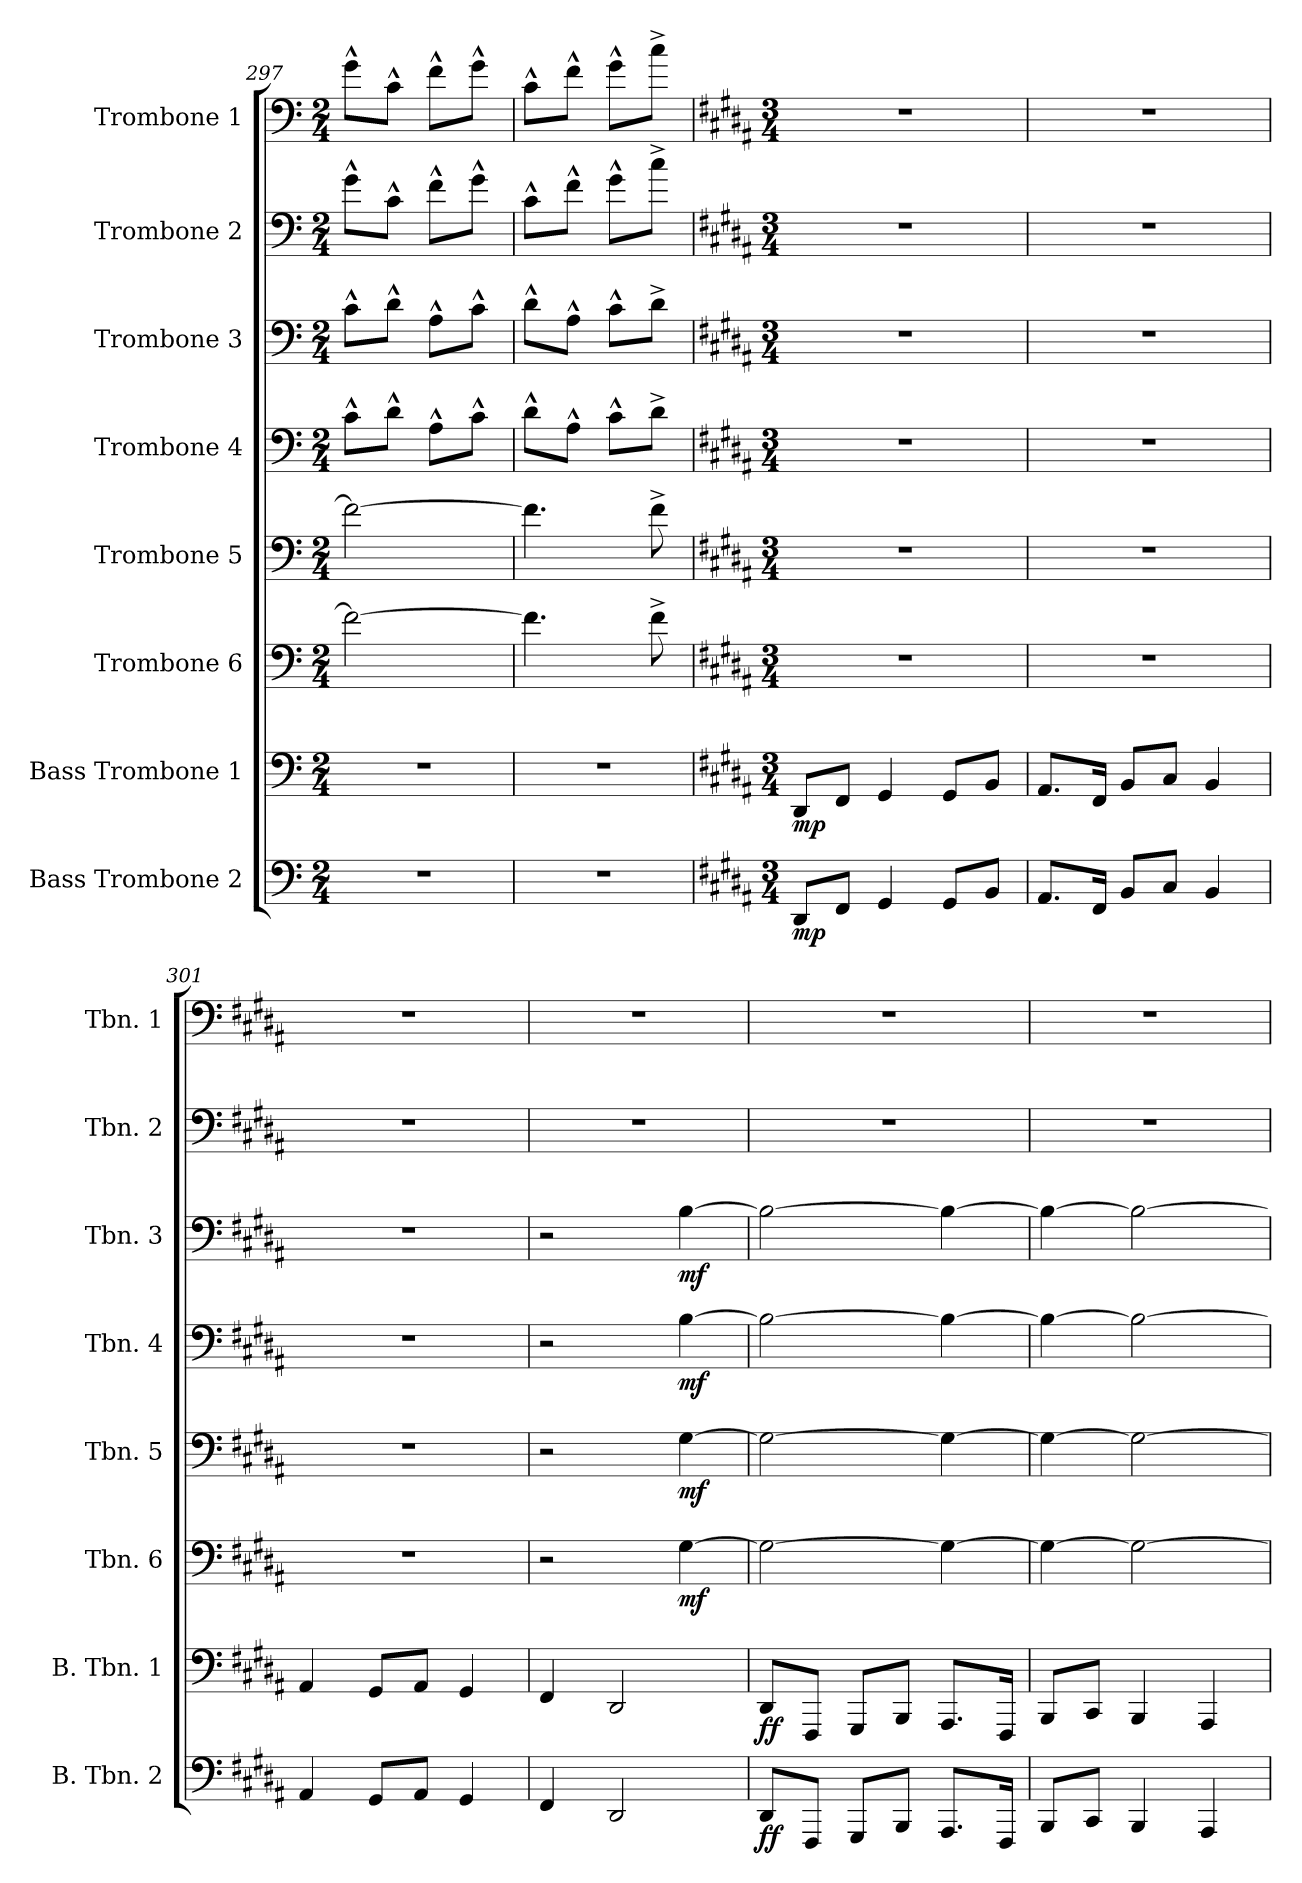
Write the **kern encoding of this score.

**kern	**dynam	**kern	**dynam	**kern	**dynam	**kern	**dynam	**kern	**dynam	**kern	**dynam	**kern	**kern
*part8	*part8	*part7	*part7	*part6	*part6	*part5	*part5	*part4	*part4	*part3	*part3	*part2	*part1
*staff8	*staff8	*staff7	*staff7	*staff6	*staff6	*staff5	*staff5	*staff4	*staff4	*staff3	*staff3	*staff2	*staff1
*I"Bass Trombone 2	*	*I"Bass Trombone 1	*	*I"Trombone 6	*	*I"Trombone 5	*	*I"Trombone 4	*	*I"Trombone 3	*	*I"Trombone 2	*I"Trombone 1
*I'B. Tbn. 2	*	*I'B. Tbn. 1	*	*I'Tbn. 6	*	*I'Tbn. 5	*	*I'Tbn. 4	*	*I'Tbn. 3	*	*I'Tbn. 2	*I'Tbn. 1
*clefF4	*	*clefF4	*	*clefF4	*	*clefF4	*	*clefF4	*	*clefF4	*	*clefF4	*clefF4
*k[]	*	*k[]	*	*k[]	*	*k[]	*	*k[]	*	*k[]	*	*k[]	*k[]
*M2/4	*	*M2/4	*	*M2/4	*	*M2/4	*	*M2/4	*	*M2/4	*	*M2/4	*M2/4
=297	=297	=297	=297	=297	=297	=297	=297	=297	=297	=297	=297	=297	=297
2r	.	2r	.	2f\_	.	2f\_	.	8c^^\L	.	8c^^\L	.	8g^^\L	8g^^\L
.	.	.	.	.	.	.	.	8d^^\J	.	8d^^\J	.	8c^^\J	8c^^\J
.	.	.	.	.	.	.	.	8A^^\L	.	8A^^\L	.	8f^^\L	8f^^\L
.	.	.	.	.	.	.	.	8c^^\J	.	8c^^\J	.	8g^^\J	8g^^\J
=298	=298	=298	=298	=298	=298	=298	=298	=298	=298	=298	=298	=298	=298
2r	.	2r	.	4.f\]	.	4.f\]	.	8d^^\L	.	8d^^\L	.	8c^^\L	8c^^\L
.	.	.	.	.	.	.	.	8A^^\J	.	8A^^\J	.	8f^^\J	8f^^\J
.	.	.	.	.	.	.	.	8c^^\L	.	8c^^\L	.	8g^^\L	8g^^\L
.	.	.	.	8f^Z\	.	8f^Z\	.	8d^Z\J	.	8d^Z\J	.	8cc^Z\J	8cc^Z\J
=299	=299	=299	=299	=299	=299	=299	=299	=299	=299	=299	=299	=299	=299
!!LO:REH:place=s1:a:B:fs=14:t=G
*k[f#c#g#d#a#]	*	*k[f#c#g#d#a#]	*	*k[f#c#g#d#a#]	*	*k[f#c#g#d#a#]	*	*k[f#c#g#d#a#]	*	*k[f#c#g#d#a#]	*	*k[f#c#g#d#a#]	*k[f#c#g#d#a#]
*M3/4	*	*M3/4	*	*M3/4	*	*M3/4	*	*M3/4	*	*M3/4	*	*M3/4	*M3/4
*	*	*	*	*	*	*	*	*	*	*	*	*	*MM60
!	!LO:DY:b	!	!LO:DY:b	!	!	!	!	!	!	!	!	!	!
8DD#/L	mp	8DD#/L	mp	2.r	.	2.r	.	2.r	.	2.r	.	2.r	2.r
8FF#/J	.	8FF#/J	.	.	.	.	.	.	.	.	.	.	.
4GG#/	.	4GG#/	.	.	.	.	.	.	.	.	.	.	.
8GG#/L	.	8GG#/L	.	.	.	.	.	.	.	.	.	.	.
8BB/J	.	8BB/J	.	.	.	.	.	.	.	.	.	.	.
=300	=300	=300	=300	=300	=300	=300	=300	=300	=300	=300	=300	=300	=300
8.AA#/L	.	8.AA#/L	.	2.r	.	2.r	.	2.r	.	2.r	.	2.r	2.r
16FF#/Jk	.	16FF#/Jk	.	.	.	.	.	.	.	.	.	.	.
8BB/L	.	8BB/L	.	.	.	.	.	.	.	.	.	.	.
8C#/J	.	8C#/J	.	.	.	.	.	.	.	.	.	.	.
4BB/	.	4BB/	.	.	.	.	.	.	.	.	.	.	.
=301	=301	=301	=301	=301	=301	=301	=301	=301	=301	=301	=301	=301	=301
4AA#/	.	4AA#/	.	2.r	.	2.r	.	2.r	.	2.r	.	2.r	2.r
8GG#/L	.	8GG#/L	.	.	.	.	.	.	.	.	.	.	.
8AA#/J	.	8AA#/J	.	.	.	.	.	.	.	.	.	.	.
4GG#/	.	4GG#/	.	.	.	.	.	.	.	.	.	.	.
!!LO:PB:g=z
=302	=302	=302	=302	=302	=302	=302	=302	=302	=302	=302	=302	=302	=302
4FF#/	.	4FF#/	.	2r	.	2r	.	2r	.	2r	.	2.r	2.r
2DD#/	.	2DD#/	.	.	.	.	.	.	.	.	.	.	.
!	!	!	!	!	!LO:DY:b	!	!LO:DY:b	!	!LO:DY:b	!	!LO:DY:b	!	!
.	.	.	.	[4G#\	mf	[4G#\	mf	[4B\	mf	[4B\	mf	.	.
=303	=303	=303	=303	=303	=303	=303	=303	=303	=303	=303	=303	=303	=303
!	!LO:DY:b	!	!LO:DY:b	!	!	!	!	!	!	!	!	!	!
8DD#/L	ff	8DD#/L	ff	2G#\_	.	2G#\_	.	2B\_	.	2B\_	.	2.r	2.r
8FFF#/J	.	8FFF#/J	.	.	.	.	.	.	.	.	.	.	.
8GGG#/L	.	8GGG#/L	.	.	.	.	.	.	.	.	.	.	.
8BBB/J	.	8BBB/J	.	.	.	.	.	.	.	.	.	.	.
8.AAA#/L	.	8.AAA#/L	.	4G#\_	.	4G#\_	.	4B\_	.	4B\_	.	.	.
16FFF#/Jk	.	16FFF#/Jk	.	.	.	.	.	.	.	.	.	.	.
=304	=304	=304	=304	=304	=304	=304	=304	=304	=304	=304	=304	=304	=304
8BBB/L	.	8BBB/L	.	4G#\_	.	4G#\_	.	4B\_	.	4B\_	.	2.r	2.r
8CC#/J	.	8CC#/J	.	.	.	.	.	.	.	.	.	.	.
4BBB/	.	4BBB/	.	2G#\_	.	2G#\_	.	2B\_	.	2B\_	.	.	.
4AAA#/	.	4AAA#/	.	.	.	.	.	.	.	.	.	.	.
=	=	=	=	=	=	=	=	=	=	=	=	=	=
*-	*-	*-	*-	*-	*-	*-	*-	*-	*-	*-	*-	*-	*-
